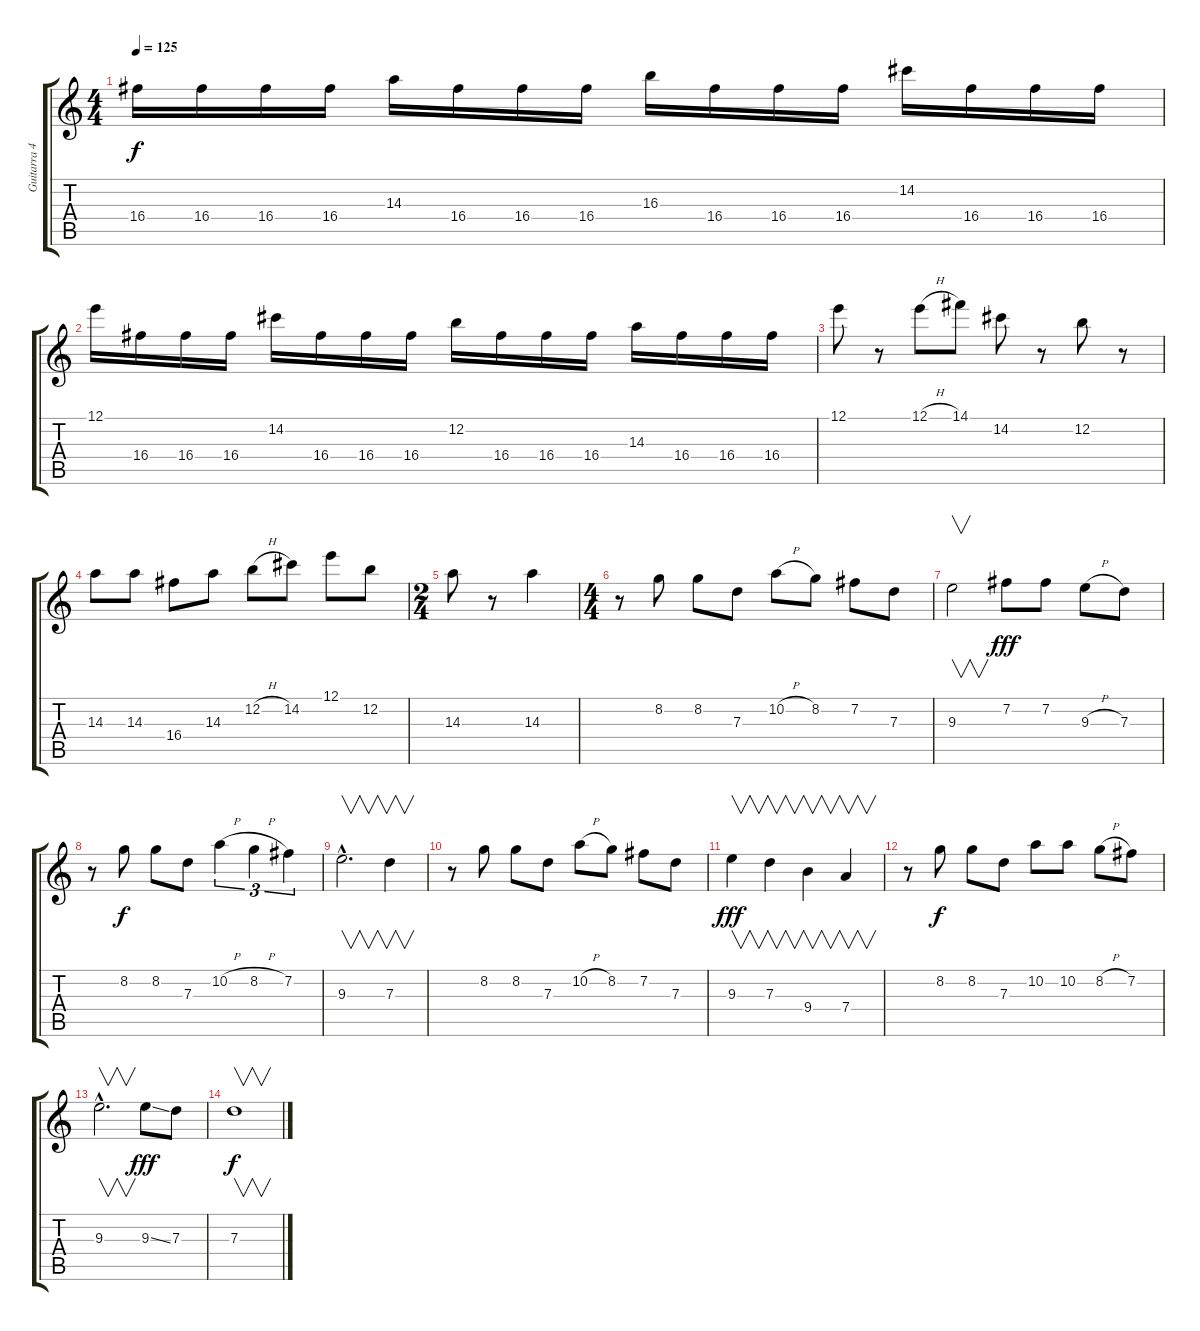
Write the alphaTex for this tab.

\track ("Guitarra 4" "Guitarra 4") {instrument overdrivenguitar}
\staff {score tabs}
\tuning (E4 B3 G3 D3 A2 E2) {hide}
\ts (4 4)
\tempo 125
\clef g2
\ks c
16.4.16{dy f} 16.4.16 16.4.16 16.4.16 14.3.16 16.4.16 16.4.16 16.4.16 16.3.16 16.4.16 16.4.16 16.4.16 14.2.16 16.4.16 16.4.16 16.4.16 |
12.1.16 16.4.16 16.4.16 16.4.16 14.2.16 16.4.16 16.4.16 16.4.16 12.2.16 16.4.16 16.4.16 16.4.16 14.3.16 16.4.16 16.4.16 16.4.16 |
12.1.8 r.8 12.1{h}.8 14.1.8 14.2.8 r.8 12.2.8 r.8 |
14.3.8 14.3.8 16.4.8 14.3.8 12.2{h}.8 14.2.8 12.1.8 12.2.8 |
\ts (2 4)
14.3.8 r.8 14.3.4 |
\ts (4 4)
r.8 8.2.8 8.2.8 7.3.8 10.2{h}.8 8.2.8 7.2.8 7.3.8 |
9.3.2{v} 7.2.8{dy fff} 7.2.8 9.3{h}.8 7.3.8 |
r.8 8.2.8{dy f} 8.2.8 7.3.8 10.2{h}.4{tu (3 2)} 8.2{h}.4{tu (3 2)} 7.2.4{tu (3 2)} |
9.3{hac}.2{v d} 7.3.4{v} |
r.8 8.2.8 8.2.8 7.3.8 10.2{h}.8 8.2.8 7.2.8 7.3.8 |
9.3.4{v dy fff} 7.3.4{v} 9.4.4{v} 7.4.4{v} |
r.8 8.2.8{dy f} 8.2.8 7.3.8 10.2.8 10.2.8 8.2{h}.8 7.2.8 |
9.3{hac}.2{v d} 9.3{ss}.8{dy fff} 7.3.8 |
7.3.1{v dy f}
